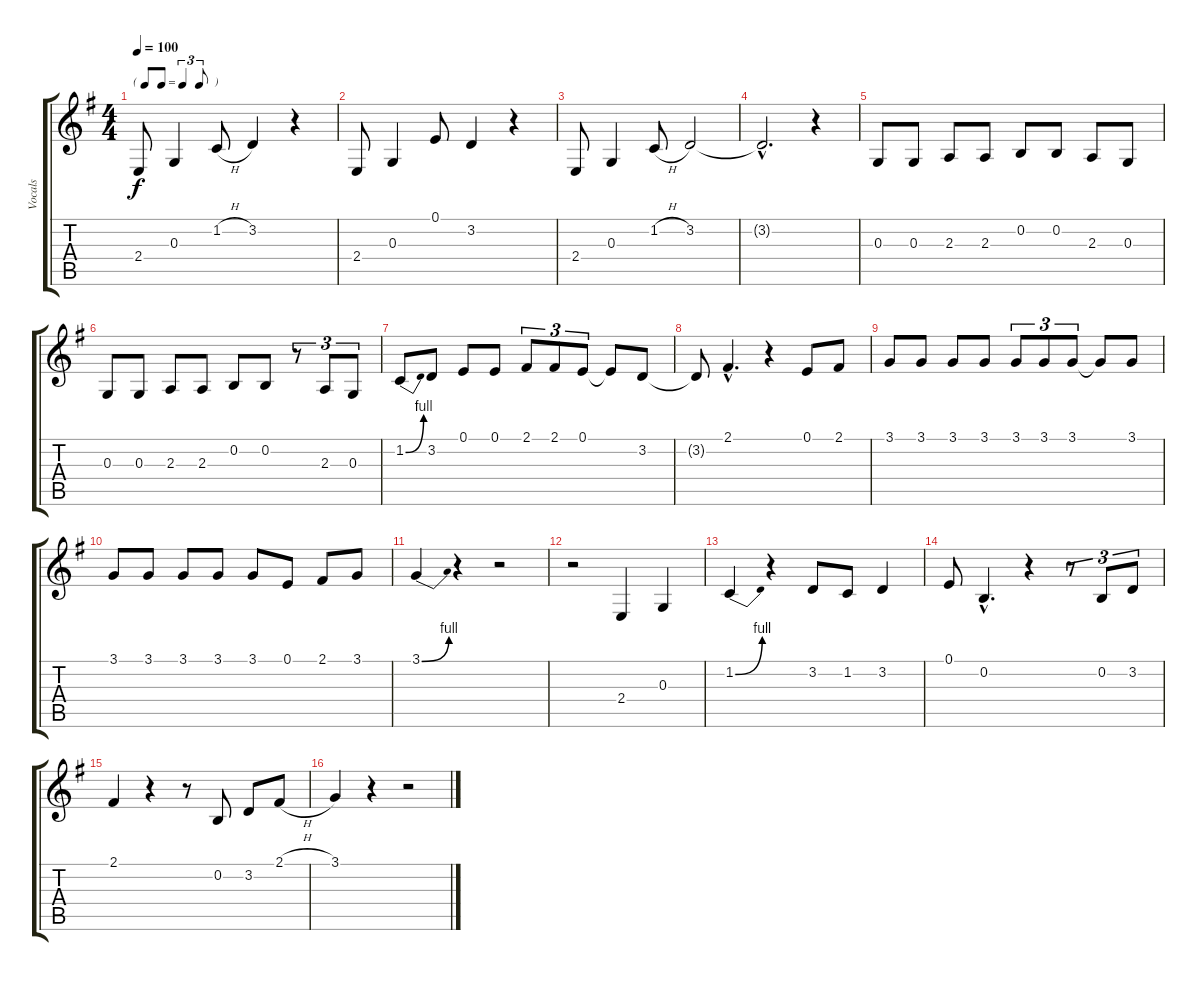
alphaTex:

\track ("Vocals" "Vocals") {instrument synthvoice}
\staff {score tabs}
\tuning (E4 B3 G3 D3 A2 E2) {hide}
\ts (4 4)
\tf triplet8th
\tempo 100
\clef g2
\ks g
2.4.8{dy f} 0.3.4 1.2{h}.8 3.2.4 r.4 |
2.4.8 0.3.4 0.1.8 3.2.4 r.4 |
2.4.8 0.3.4 1.2{h}.8 3.2.2 |
3.2{hac t}.2{d} r.4 |
0.3.8 0.3.8 2.3.8 2.3.8 0.2.8 0.2.8 2.3.8 0.3.8 |
0.3.8 0.3.8 2.3.8 2.3.8 0.2.8 0.2.8 r.8{tu (3 2)} 2.3.8{tu (3 2)} 0.3.8{tu (3 2)} |
1.2{be (bend 0 0 60 4)}.8 3.2.8 0.1.8 0.1.8 2.1.8{tu (3 2)} 2.1.8{tu (3 2)} 0.1.8{tu (3 2)} 0.1{t}.8 3.2.8 |
3.2{t}.8 2.1{hac}.4{d} r.4 0.1.8 2.1.8 |
3.1.8 3.1.8 3.1.8 3.1.8 3.1.8{tu (3 2)} 3.1.8{tu (3 2)} 3.1.8{tu (3 2)} 3.1{t}.8 3.1.8 |
3.1.8 3.1.8 3.1.8 3.1.8 3.1.8 0.1.8 2.1.8 3.1.8 |
3.1{be (bend 0 0 60 4)}.4 r.4 r.2 |
r.2 2.4.4 0.3.4 |
1.2{be (bend 0 0 60 4)}.4 r.4 3.2.8 1.2.8 3.2.4 |
0.1.8 0.2{hac}.4{d} r.4 r.8{tu (3 2)} 0.2.8{tu (3 2)} 3.2.8{tu (3 2)} |
2.1.4 r.4 r.8 0.2.8 3.2.8 2.1{h}.8 |
3.1.4 r.4 r.2
